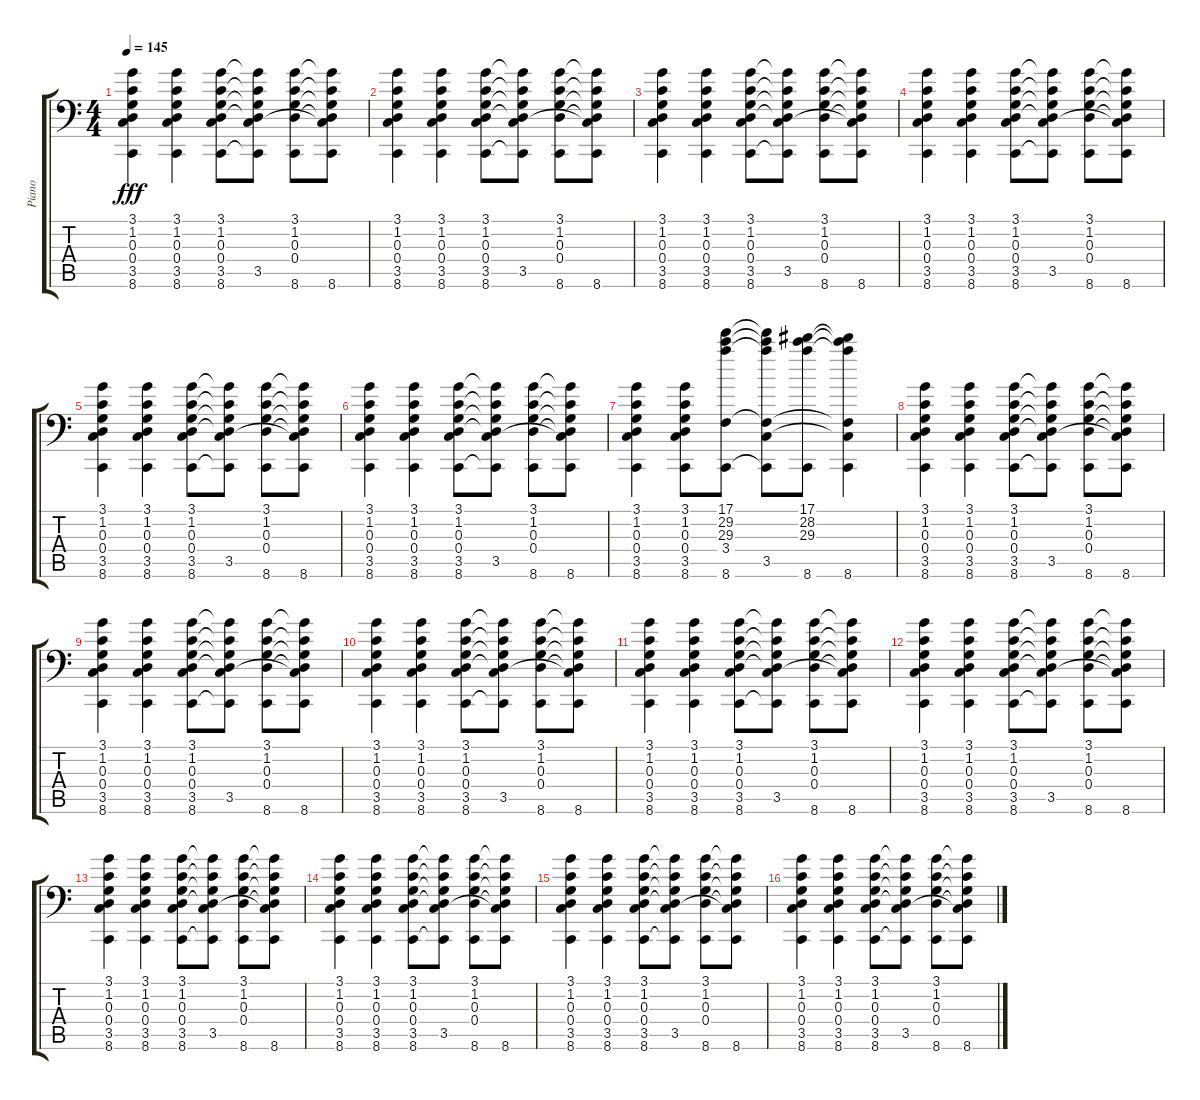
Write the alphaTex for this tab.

\track ("Piano" "Piano") {instrument honkytonkpiano}
\staff {score tabs}
\tuning (E4 B3 G3 D3 A2 E1) {hide}
\ts (4 4)
\tempo 145
\clef f4
\ks c
(3.1 1.2 0.3 0.4 3.5 8.6).4{dy fff} (3.1 1.2 0.3 0.4 3.5 8.6).4 (3.1 1.2 0.3 0.4 3.5 8.6).8 (3.1{t} 1.2{t} 0.3{t} 0.4{t} 3.5 8.6{t}).8 (3.1 1.2 0.3 0.4 8.6).8 (3.1{t} 1.2{t} 0.3{t} 0.4{t} 3.5{t} 8.6).8 |
(3.1 1.2 0.3 0.4 3.5 8.6).4 (3.1 1.2 0.3 0.4 3.5 8.6).4 (3.1 1.2 0.3 0.4 3.5 8.6).8 (3.1{t} 1.2{t} 0.3{t} 0.4{t} 3.5 8.6{t}).8 (3.1 1.2 0.3 0.4 8.6).8 (3.1{t} 1.2{t} 0.3{t} 0.4{t} 3.5{t} 8.6).8 |
(3.1 1.2 0.3 0.4 3.5 8.6).4 (3.1 1.2 0.3 0.4 3.5 8.6).4 (3.1 1.2 0.3 0.4 3.5 8.6).8 (3.1{t} 1.2{t} 0.3{t} 0.4{t} 3.5 8.6{t}).8 (3.1 1.2 0.3 0.4 8.6).8 (3.1{t} 1.2{t} 0.3{t} 0.4{t} 3.5{t} 8.6).8 |
(3.1 1.2 0.3 0.4 3.5 8.6).4 (3.1 1.2 0.3 0.4 3.5 8.6).4 (3.1 1.2 0.3 0.4 3.5 8.6).8 (3.1{t} 1.2{t} 0.3{t} 0.4{t} 3.5 8.6{t}).8 (3.1 1.2 0.3 0.4 8.6).8 (3.1{t} 1.2{t} 0.3{t} 0.4{t} 3.5{t} 8.6).8 |
(3.1 1.2 0.3 0.4 3.5 8.6).4 (3.1 1.2 0.3 0.4 3.5 8.6).4 (3.1 1.2 0.3 0.4 3.5 8.6).8 (3.1{t} 1.2{t} 0.3{t} 0.4{t} 3.5 8.6{t}).8 (3.1 1.2 0.3 0.4 8.6).8 (3.1{t} 1.2{t} 0.3{t} 0.4{t} 3.5{t} 8.6).8 |
(3.1 1.2 0.3 0.4 3.5 8.6).4 (3.1 1.2 0.3 0.4 3.5 8.6).4 (3.1 1.2 0.3 0.4 3.5 8.6).8 (3.1{t} 1.2{t} 0.3{t} 0.4{t} 3.5 8.6{t}).8 (3.1 1.2 0.3 0.4 8.6).8 (3.1{t} 1.2{t} 0.3{t} 0.4{t} 3.5{t} 8.6).8 |
(3.1 1.2 0.3 0.4 3.5 8.6).4 (3.1 1.2 0.3 0.4 3.5 8.6).8 (17.1 29.2 29.3 3.4 8.6).8 (17.1{t} 29.2{t} 29.3{t} 3.4{t} 3.5 8.6{t}).8 (17.1 28.2 29.3 8.6).8 (17.1{t} 28.2{t} 29.3{t} 3.4{t} 3.5{t} 8.6).4 |
(3.1 1.2 0.3 0.4 3.5 8.6).4 (3.1 1.2 0.3 0.4 3.5 8.6).4 (3.1 1.2 0.3 0.4 3.5 8.6).8 (3.1{t} 1.2{t} 0.3{t} 0.4{t} 3.5 8.6{t}).8 (3.1 1.2 0.3 0.4 8.6).8 (3.1{t} 1.2{t} 0.3{t} 0.4{t} 3.5{t} 8.6).8 |
(3.1 1.2 0.3 0.4 3.5 8.6).4 (3.1 1.2 0.3 0.4 3.5 8.6).4 (3.1 1.2 0.3 0.4 3.5 8.6).8 (3.1{t} 1.2{t} 0.3{t} 0.4{t} 3.5 8.6{t}).8 (3.1 1.2 0.3 0.4 8.6).8 (3.1{t} 1.2{t} 0.3{t} 0.4{t} 3.5{t} 8.6).8 |
(3.1 1.2 0.3 0.4 3.5 8.6).4 (3.1 1.2 0.3 0.4 3.5 8.6).4 (3.1 1.2 0.3 0.4 3.5 8.6).8 (3.1{t} 1.2{t} 0.3{t} 0.4{t} 3.5 8.6{t}).8 (3.1 1.2 0.3 0.4 8.6).8 (3.1{t} 1.2{t} 0.3{t} 0.4{t} 3.5{t} 8.6).8 |
(3.1 1.2 0.3 0.4 3.5 8.6).4 (3.1 1.2 0.3 0.4 3.5 8.6).4 (3.1 1.2 0.3 0.4 3.5 8.6).8 (3.1{t} 1.2{t} 0.3{t} 0.4{t} 3.5 8.6{t}).8 (3.1 1.2 0.3 0.4 8.6).8 (3.1{t} 1.2{t} 0.3{t} 0.4{t} 3.5{t} 8.6).8 |
(3.1 1.2 0.3 0.4 3.5 8.6).4 (3.1 1.2 0.3 0.4 3.5 8.6).4 (3.1 1.2 0.3 0.4 3.5 8.6).8 (3.1{t} 1.2{t} 0.3{t} 0.4{t} 3.5 8.6{t}).8 (3.1 1.2 0.3 0.4 8.6).8 (3.1{t} 1.2{t} 0.3{t} 0.4{t} 3.5{t} 8.6).8 |
(3.1 1.2 0.3 0.4 3.5 8.6).4 (3.1 1.2 0.3 0.4 3.5 8.6).4 (3.1 1.2 0.3 0.4 3.5 8.6).8 (3.1{t} 1.2{t} 0.3{t} 0.4{t} 3.5 8.6{t}).8 (3.1 1.2 0.3 0.4 8.6).8 (3.1{t} 1.2{t} 0.3{t} 0.4{t} 3.5{t} 8.6).8 |
(3.1 1.2 0.3 0.4 3.5 8.6).4 (3.1 1.2 0.3 0.4 3.5 8.6).4 (3.1 1.2 0.3 0.4 3.5 8.6).8 (3.1{t} 1.2{t} 0.3{t} 0.4{t} 3.5 8.6{t}).8 (3.1 1.2 0.3 0.4 8.6).8 (3.1{t} 1.2{t} 0.3{t} 0.4{t} 3.5{t} 8.6).8 |
(3.1 1.2 0.3 0.4 3.5 8.6).4 (3.1 1.2 0.3 0.4 3.5 8.6).4 (3.1 1.2 0.3 0.4 3.5 8.6).8 (3.1{t} 1.2{t} 0.3{t} 0.4{t} 3.5 8.6{t}).8 (3.1 1.2 0.3 0.4 8.6).8 (3.1{t} 1.2{t} 0.3{t} 0.4{t} 3.5{t} 8.6).8 |
(3.1 1.2 0.3 0.4 3.5 8.6).4 (3.1 1.2 0.3 0.4 3.5 8.6).4 (3.1 1.2 0.3 0.4 3.5 8.6).8 (3.1{t} 1.2{t} 0.3{t} 0.4{t} 3.5 8.6{t}).8 (3.1 1.2 0.3 0.4 8.6).8 (3.1{t} 1.2{t} 0.3{t} 0.4{t} 3.5{t} 8.6).8
